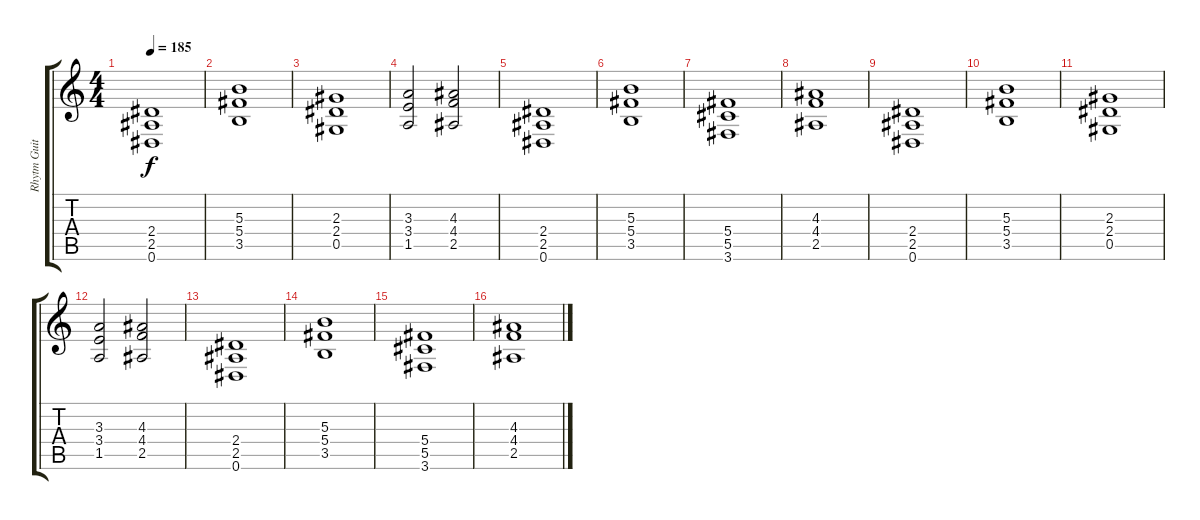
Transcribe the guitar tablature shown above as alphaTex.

\track ("Rhytm Guitar" "Rhytm Guit") {instrument distortionguitar}
\staff {score tabs}
\tuning (Eb4 Bb3 Gb3 Db3 Ab2 Eb2) {hide}
\ts (4 4)
\tempo 185
\clef g2
\ks c
(2.4 2.5 0.6).1{dy f} |
(5.3 5.4 3.5).1 |
(2.3 2.4 0.5).1 |
(3.3 3.4 1.5).2 (4.3 4.4 2.5).2 |
(2.4 2.5 0.6).1 |
(5.3 5.4 3.5).1 |
(5.4 5.5 3.6).1 |
(4.3 4.4 2.5).1 |
(2.4 2.5 0.6).1 |
(5.3 5.4 3.5).1 |
(2.3 2.4 0.5).1 |
(3.3 3.4 1.5).2 (4.3 4.4 2.5).2 |
(2.4 2.5 0.6).1 |
(5.3 5.4 3.5).1 |
(5.4 5.5 3.6).1 |
(4.3 4.4 2.5).1
